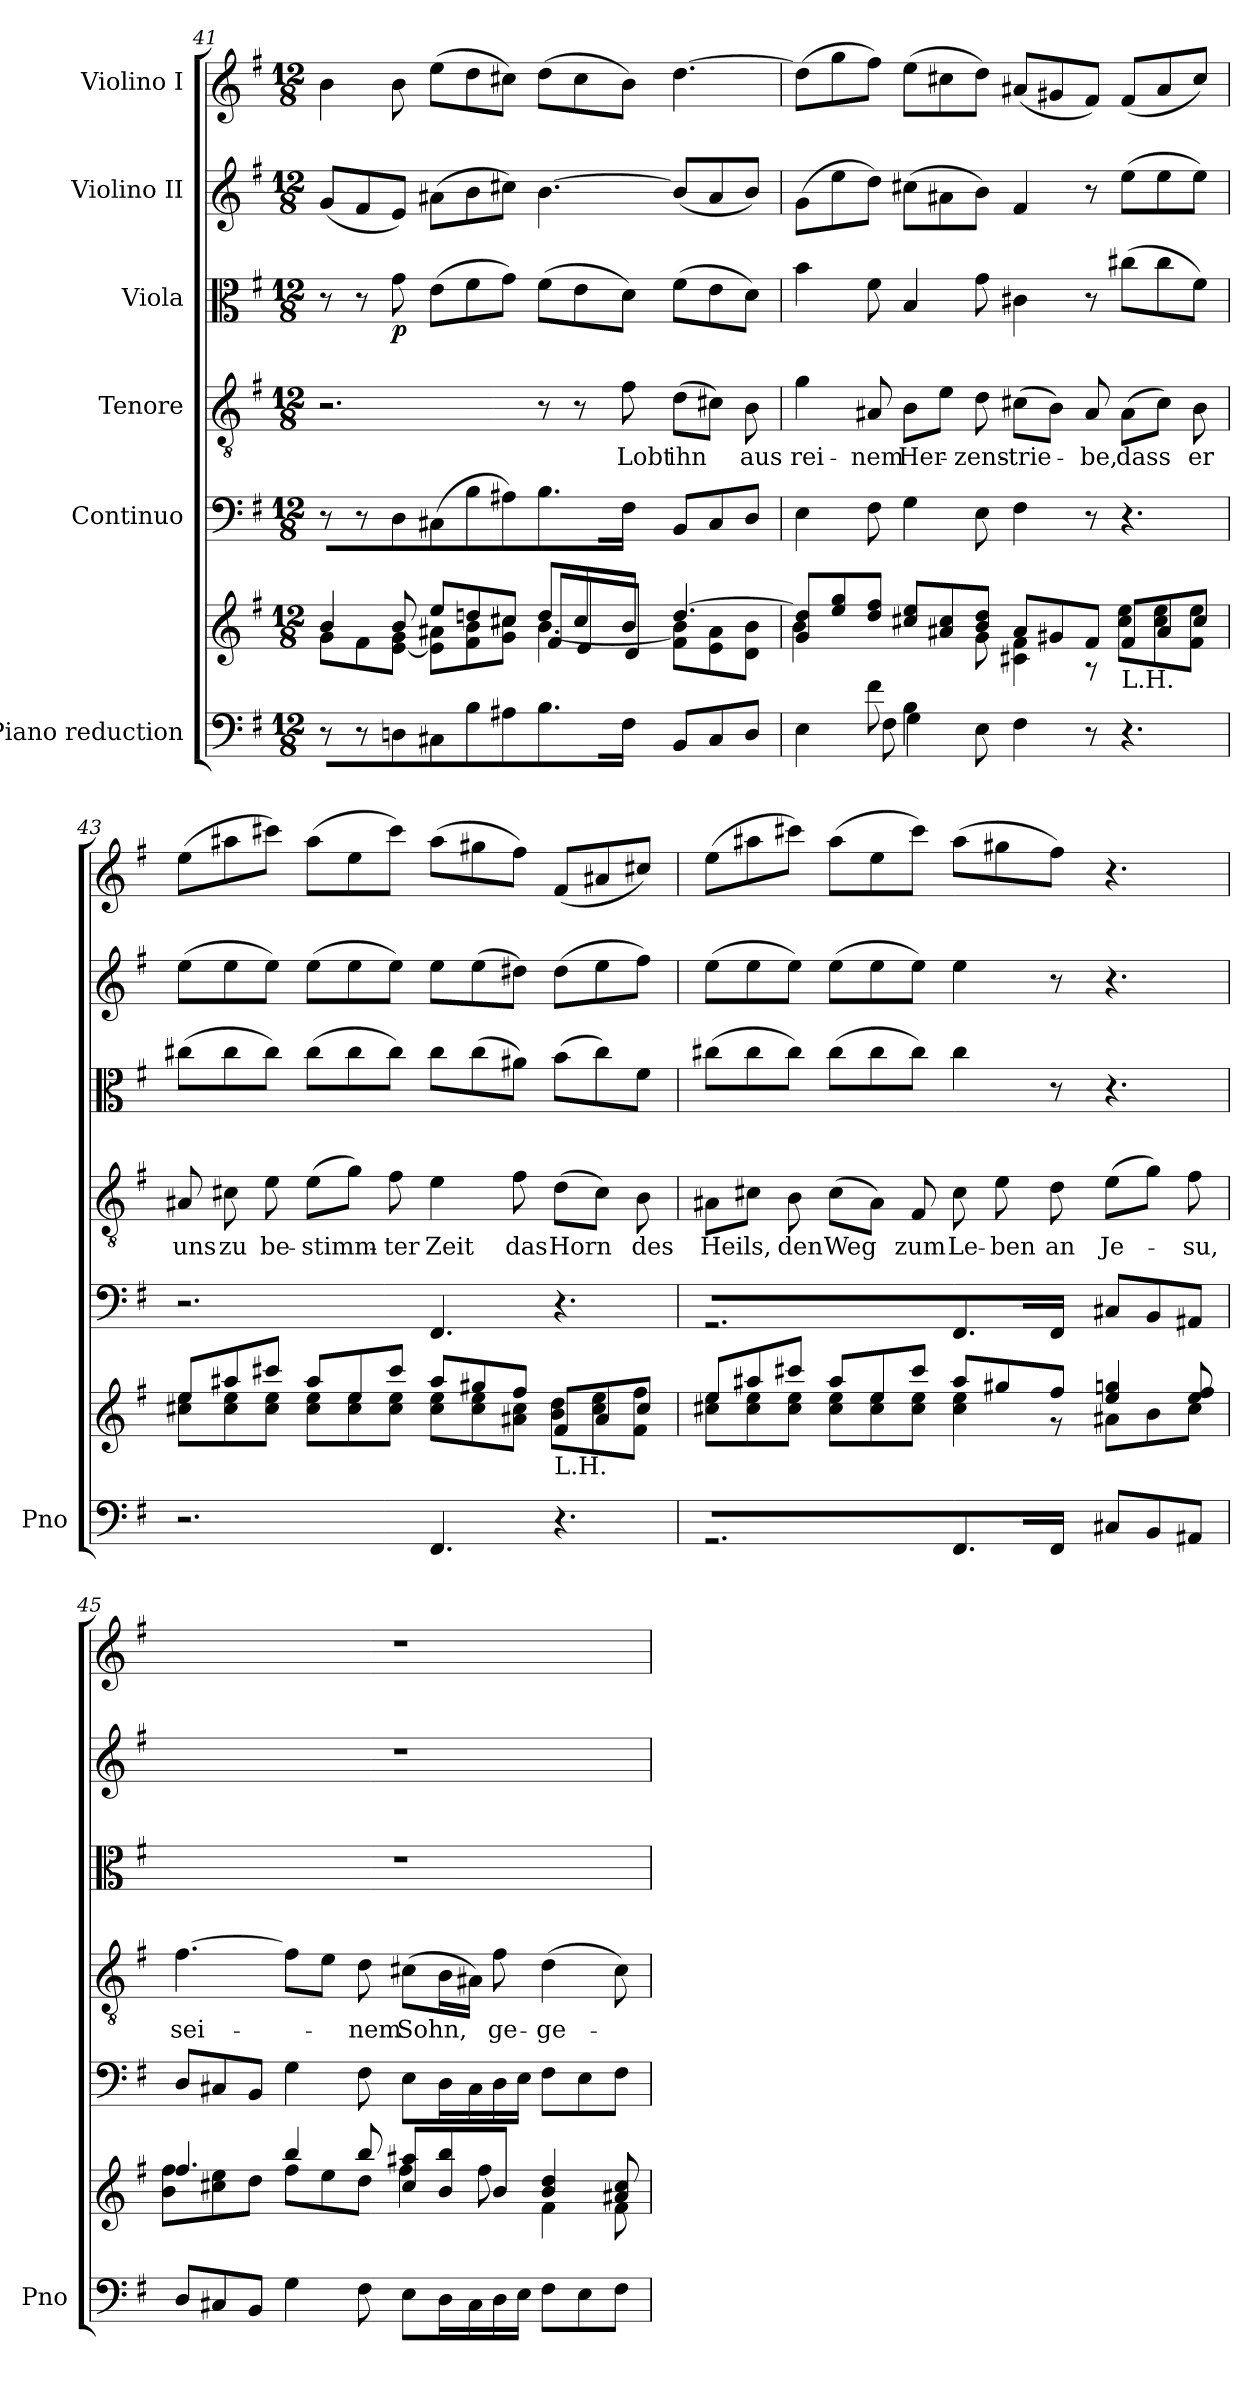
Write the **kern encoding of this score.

**kern	**kern	**kern	**kern	**text	**kern	**dynam	**kern	**kern
*part6	*part6	*part5	*part4	*part4	*part3	*part3	*part2	*part1
*staff7	*staff6	*staff5	*staff4	*staff4	*staff3	*staff3	*staff2	*staff1
*I"Piano reduction	*	*I"Continuo	*I"Tenore	*	*I"Viola	*	*I"Violino II	*I"Violino I
*I'Pno	*	*	*	*	*	*	*	*
*clefF4	*clefG2	*clefF4	*clefGv2	*	*clefC3	*	*clefG2	*clefG2
*k[f#]	*k[f#]	*k[f#]	*k[f#]	*	*k[f#]	*	*k[f#]	*k[f#]
*M12/8	*M12/8	*M12/8	*M12/8	*	*M12/8	*	*M12/8	*M12/8
=41	=41	=41	=41	=41	=41	=41	=41	=41
*	*^	*	*	*	*	*	*	*
*	*	*^	*	*	*	*	*	*	*
8r	4b/	8g\L	2.ryy	8r	2.r	.	8r	.	(8g/L	4b\
8r	.	8f#\	.	8r	.	.	8r	.	8f#/	.
!	!	!	!	!	!	!	!	!LO:DY:b	!	!
8Dn\	8b/	[8e\ 8g\J	.	8D\	.	.	8g\	p	8e/J)	8b\
8C#X\L	8ee/L	8e\] 8a#X\L	.	(8C#X\L	.	.	(8e\L	.	(8a#X\L	(8ee\L
8B\	8ddn/	8f#\ 8b\	.	8B\	.	.	8f#\	.	8b\	8dd\
8A#X\J	8cc#X/J	8g\ 8cc#\J	.	8A#X\J)	.	.	8g\J)	.	8cc#X\J)	8cc#X\J)
8.B\L	8dd/L	[4.b\	8f#/L	8.B\L	8r	.	(8f#\L	.	[4.b\	(8dd\L
.	8cc#/	.	8e/	.	8r	.	8e\	.	.	8cc#\
16ryy	.	.	.	16ryy	.	.	.	.	.	.
!	!	!	!	!	!	!LO:LY:b	!	!	!	!
16F#\JJ	8b/J	.	8d/J	16F#\JJ	8f#\	Lobt	8d\J)	.	.	8b\J)
16ryy	.	.	.	16ryy	.	.	.	.	.	.
!	!	!	!	!	!	!LO:LY:b	!	!	!	!
8BB/L	[4.dd/	8f#\ 8b\]L	4.ryy	8BB/L	(8d\L	ihn	(8f#\L	.	(8b/L]	[4.dd\
8C#/	.	8e\ 8a#\	.	8C#/	8c#X\J)	.	8e\	.	8a#/	.
!	!	!	!	!	!	!LO:LY:b	!	!	!	!
8D/J	.	8d\ 8b\J	.	8D/J	8B\	aus	8d\J)	.	8b/J)	.
*	*	*v	*v	*	*	*	*	*	*	*
=42	=42	=42	=42	=42	=42	=42	=42	=42	=42
*^	*	*	*	*	*	*	*	*	*
!	!	!	!	!	!	!LO:LY:b	!	!	!	!
4ryy	4E\	8g/ 8dd/]L	4b\	4E\	4g\	rei-	4b\	.	(8g\L	(8dd\L]
.	.	8ee/ 8gg/	.	.	.	.	.	.	8ee\	8gg\
!	!	!	!	!	!	!LO:LY:b	!	!	!	!
8f#\	8F#\	8dd/ 8ff#/J	4.ryy	8F#\	8A#X/	-nem	8f#\	.	8dd\J)	8ff#\J)
!	!	!	!	!	!	!LO:LY:b	!	!	!	!
4B\	4G\	8cc#X/ 8ee/L	.	4G\	8B\L	Her-	4B/	.	(8cc#X\L	(8ee\L
.	.	8a#X/ 8cc#/	.	.	8e\J	.	.	.	8a#X\	8cc#X\
!	!	!	!	!	!	!LO:LY:b	!	!	!	!
2..ryy	8E\	8b/ 8dd/J	8g\	8E\	8d\	-zens-	8g\	.	8b\J)	8dd\J)
!	!	!	!	!	!	!LO:LY:b	!	!	!	!
.	4F#\	8a#/L	4c#X\ 4f#\	4F#\	(8c#X\L	-trie-	4c#X\	.	4f#/	(8a#X/L
.	.	8g#X/	.	.	8B\J)	.	.	.	.	8g#X/
!	!	!	!	!	!	!LO:LY:b	!	!	!	!
.	8r	8f#/J	8r	8r	8A#/	-be,	8r	.	8r	8f#/J)
!	!	!LO:TX:b:t=L.H.	!	!	!	!	!	!	!	!
!	!	!	!	!	!	!LO:LY:b	!	!	!	!
.	4.r	8f#/L	8cc#\ 8ee\L	4.r	(8A#\L	dass	(8cc#X\L	.	(8ee\L	(8f#/L
.	.	8a#/	8cc#\ 8ee\	.	8c#\J)	.	8cc#\	.	8ee\	8a#/
!	!	!	!	!	!	!LO:LY:b	!	!	!	!
.	.	8cc#/J	8f#\ 8ee\J	.	8B\	er	8f#\J)	.	8ee\J)	8cc#/J)
*v	*v	*	*	*	*	*	*	*	*	*
!!LO:LB:g=z
=43	=43	=43	=43	=43	=43	=43	=43	=43	=43
!	!	!	!	!	!LO:LY:b	!	!	!	!
2.r	8ee/L	8cc#X\ 8ee\L	2.r	8A#X/	uns	(8cc#X\L	.	(8ee\L	(8ee\L
!	!	!	!	!	!LO:LY:b	!	!	!	!
.	8aa#X/	8cc#\ 8ee\	.	8c#X\	zu	8cc#\	.	8ee\	8aa#X\
!	!	!	!	!	!LO:LY:b	!	!	!	!
.	8ccc#X/J	8cc#\ 8ee\J	.	8e\	be-	8cc#\J)	.	8ee\J)	8ccc#X\J)
!	!	!	!	!	!LO:LY:b	!	!	!	!
.	8aa#/L	8cc#\ 8ee\L	.	(8e\L	-stimm-	(8cc#\L	.	(8ee\L	(8aa#\L
.	8ee/	8cc#\ 8ee\	.	8g\J)	.	8cc#\	.	8ee\	8ee\
!	!	!	!	!	!LO:LY:b	!	!	!	!
.	8ccc#/J	8cc#\ 8ee\J	.	8f#\	-ter	8cc#\J)	.	8ee\J)	8ccc#\J)
!	!	!	!	!	!LO:LY:b	!	!	!	!
4.FF#/	8aa#/L	8cc#\ 8ee\L	4.FF#/	4e\	Zeit	8cc#\L	.	8ee\L	(8aa#\L
.	8gg#X/	8cc#\ 8ee\	.	.	.	(8cc#\	.	(8ee\	8gg#X\
!	!	!	!	!	!LO:LY:b	!	!	!	!
.	8ff#/J	8a#X\ 8cc#\J	.	8f#\	das	8a#X\J)	.	8dd#X\J)	8ff#\J)
!	!LO:TX:b:t=L.H.	!	!	!	!	!	!	!	!
!	!	!	!	!	!LO:LY:b	!	!	!	!
4.r	8f#/L	8b\ 8dd\L	4.r	(8d\L	Horn	(8b\L	.	(8dd#\L	(8f#/L
.	8a#/	8cc#\ 8ee\	.	8c#\J)	.	8cc#\)	.	8ee\	8a#X/
!	!	!	!	!	!LO:LY:b	!	!	!	!
.	8cc#/J	8f#\ 8ff#\J	.	8B\	des	8f#\J	.	8ff#\J)	8cc#X/J)
=44	=44	=44	=44	=44	=44	=44	=44	=44	=44
!	!	!	!	!	!LO:LY:b	!	!	!	!
2.r	8ee/L	8cc#X\ 8ee\L	2.r	8A#X\L	Heils,	(8cc#X\L	.	(8ee\L	(8ee\L
.	8aa#X/	8cc#\ 8ee\	.	8c#X\J	.	8cc#\	.	8ee\	8aa#X\
!	!	!	!	!	!LO:LY:b	!	!	!	!
.	8ccc#X/J	8cc#\ 8ee\J	.	8B\	den	8cc#\J)	.	8ee\J)	8ccc#X\J)
!	!	!	!	!	!LO:LY:b	!	!	!	!
.	8aa#/L	8cc#\ 8ee\L	.	(8c#\L	Weg	(8cc#\L	.	(8ee\L	(8aa#\L
.	8ee/	8cc#\ 8ee\	.	8A#\J)	.	8cc#\	.	8ee\	8ee\
!	!	!	!	!	!LO:LY:b	!	!	!	!
.	8ccc#/J	8cc#\ 8ee\J	.	8F#/	zum	8cc#\J)	.	8ee\J)	8ccc#\J)
!	!	!	!	!	!LO:LY:b	!	!	!	!
8.FF#/L	8aa#/L	4cc#\ 4ee\	8.FF#/L	8c#\	Le-	4cc#\	.	4ee\	(8aa#\L
!	!	!	!	!	!LO:LY:b	!	!	!	!
.	8gg#X/	.	.	8e\	-ben	.	.	.	8gg#X\
16ryy	.	.	16ryy	.	.	.	.	.	.
!	!	!	!	!	!LO:LY:b	!	!	!	!
16FF#/JJ	8ff#/J	8r	16FF#/JJ	8d\	an	8r	.	8r	8ff#\J)
16ryy	.	.	16ryy	.	.	.	.	.	.
!	!	!	!	!	!LO:LY:b	!	!	!	!
8C#X/L	4ee/ 4ggn/	8a#X\L	8C#X/L	(8e\L	Je-	4.r	.	4.r	4.r
8BB/	.	8b\	8BB/	8g\J)	.	.	.	.	.
!	!	!	!	!	!LO:LY:b	!	!	!	!
8AA#X/J	8ee/ 8ff#/	8cc#\J	8AA#X/J	8f#\	-su,	.	.	.	.
=45	=45	=45	=45	=45	=45	=45	=45	=45	=45
!	!	!	!	!	!LO:LY:b	!	!	!	!
8D/L	4.ff#/	8b\ 8ff#\L	8D/L	[4.f#\	sei-	1.r	.	1.r	1.r
8C#X/	.	8cc#X\ 8ee\	8C#X/	.	.	.	.	.	.
8BB/J	.	8dd\J	8BB/J	.	.	.	.	.	.
4G\	4bb/	8ff#\L	4G\	8f#\L]	.	.	.	.	.
.	.	8ee\	.	8e\J	.	.	.	.	.
!	!	!	!	!	!LO:LY:b	!	!	!	!
8F#\	8bb/	8dd\J	8F#\	8d\	-nem	.	.	.	.
!	!	!	!	!	!LO:LY:b	!	!	!	!
8E\L	8cc#/ 8aa#X/L	4ff#\	8E\L	(8c#X\L	Sohn,	.	.	.	.
16D\L	8b/ 8bb/	.	16D\L	16B\L	.	.	.	.	.
16C#\	.	.	16C#\	16A#X\JJ)	.	.	.	.	.
!	!	!	!	!	!LO:LY:b	!	!	!	!
16D\	8b/J	8ff#\	16D\	8f#\	ge-	.	.	.	.
16E\JJ	.	.	16E\JJ	.	.	.	.	.	.
!	!	!	!	!	!LO:LY:b	!	!	!	!
8F#\L	4b/ 4dd/	4f#\	8F#\L	(4d\	-ge-	.	.	.	.
8E\	.	.	8E\	.	.	.	.	.	.
8F#\J	8a#X/ 8cc#/	8f#\	8F#\J	8c#\)	.	.	.	.	.
*	*v	*v	*	*	*	*	*	*	*
=	=	=	=	=	=	=	=	=
*-	*-	*-	*-	*-	*-	*-	*-	*-
